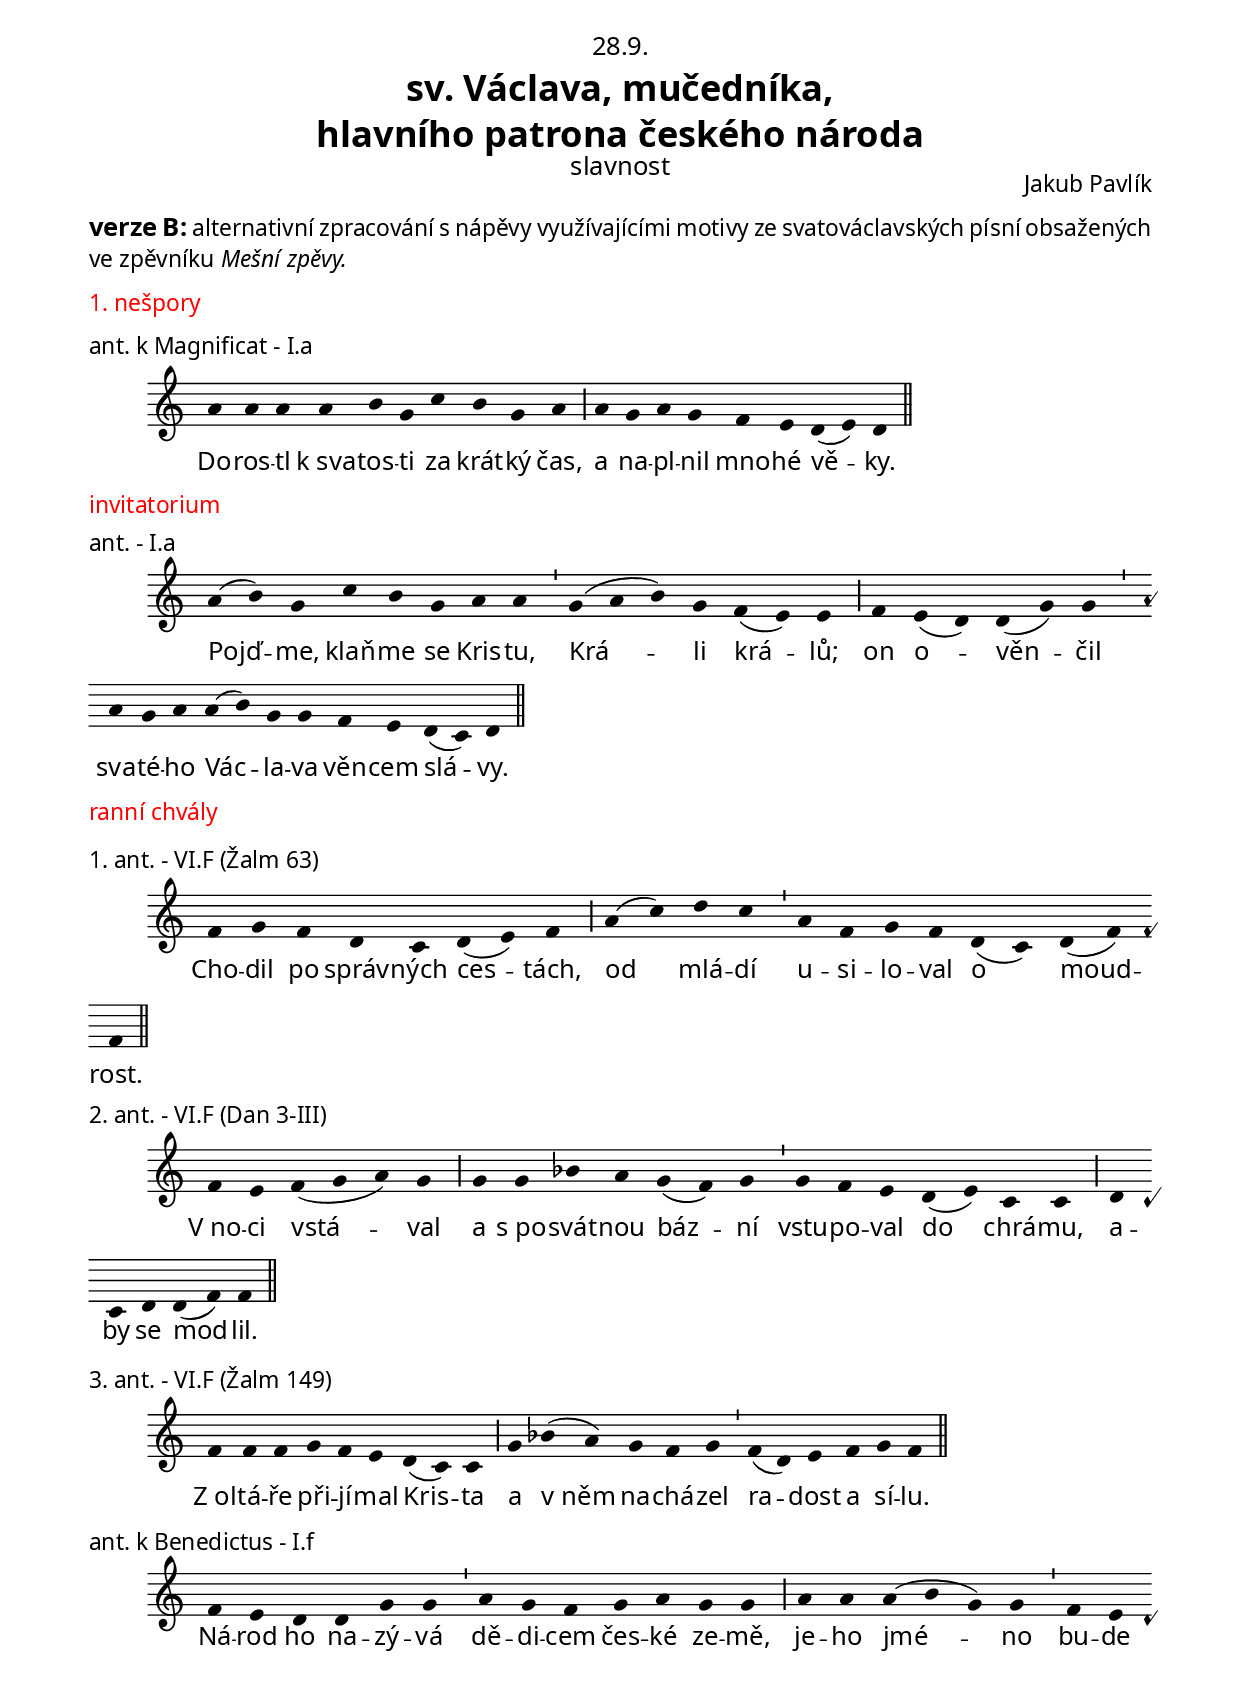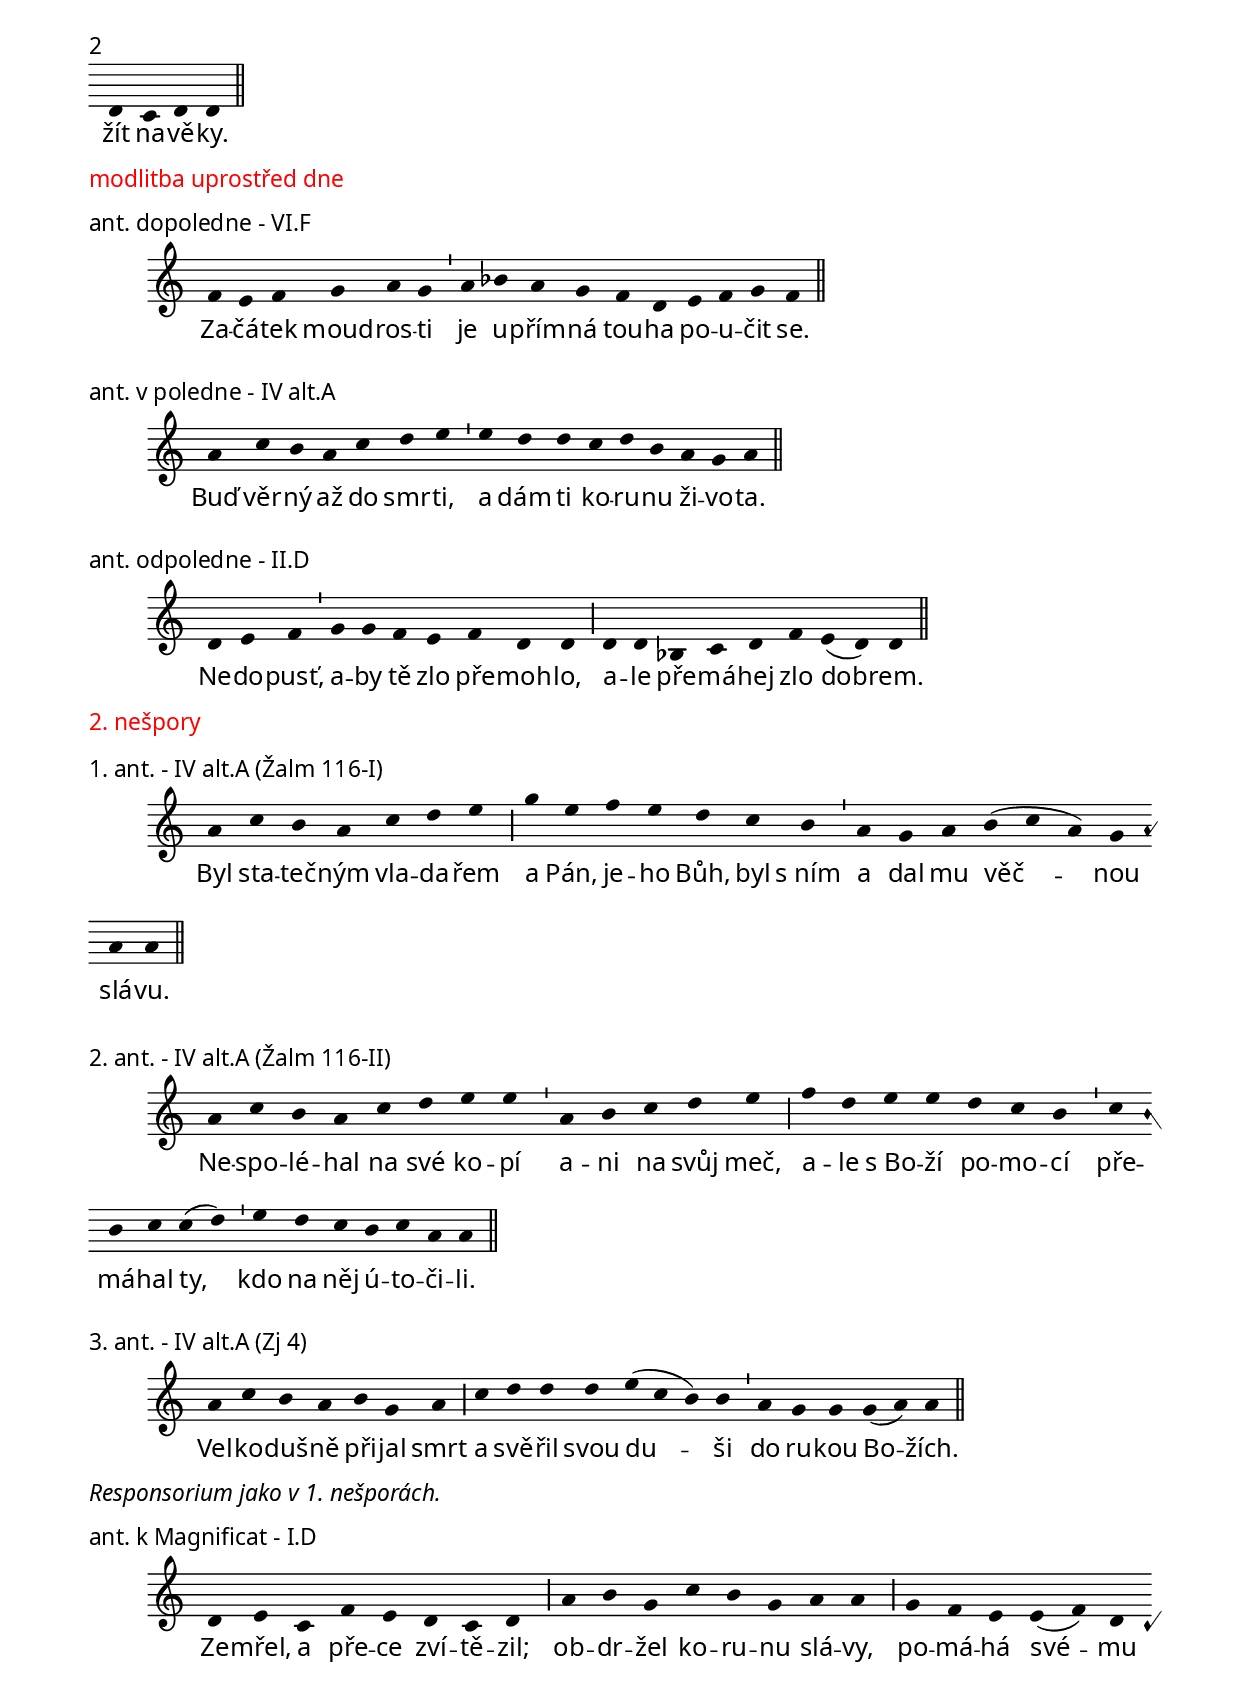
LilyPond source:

\version "2.15.40"

\include "../spolecne.ly"
\include "../dilyresponsorii.ly"

\header {
  title = \markup\titleSvatek
            \center-column{ "sv. Václava, mučedníka,"
            "hlavního patrona českého národa" }
            slavnost
            28.9.
  composer = "Jakub Pavlík"
}

\markup\justify{
  \large\bold{verze B:}
  alternativní zpracování s nápěvy využívajícími motivy ze svatováclavských písní
  obsažených ve zpěvníku \italic{Mešní zpěvy.}
}

\markup {\nadpisHodinka {"1. nešpory"}}

%{
\score {
  \relative c' {
    \choralniRezim
    
    % R
    \neviditelna f
    f4 g a g a f g d d \barMin g g( f e) d( c) c \barMax
    d( g f) a( g) g \barMin f( e d) c c( d) d d \barFinalis
    % V
    \neviditelna g
    a4 a a( g a) g( f) f \barMin g g g a g f( e) d( c) c \barMax
    % R
    \neviditelna a
    d( g f) a( g) g \barMin f( e d) c c( d) d d \barFinalis
    % Slava
    a'4 a a( g a) g f g( a) g \barMin g a g f( e) d d \barFinalis
  }
  \addlyrics {
    \Response Zr -- no, kte -- ré pad -- ne do ze -- mě a o -- du -- mře,_*
    při -- ne -- se hoj -- ný u -- ži -- tek.
    \Verse Kdo je o -- cho -- ten po -- lo -- žit ži -- vot za brat -- ry,_*
    \Response při -- ne -- se hoj -- ný u -- ži -- tek.
    \textRespDoxologie
  }
  \header {
    quid = "resp."
    modus = "I"
    id = ""
    piece = \markup {\sestavTitulekResp}
  }
}
%}

\score {
  \relative c'' {
    \choralniRezim
    a4 a a a b g c b g a \barMaior
    a g a g f e d( e) d \barFinalis
  }
  \addlyrics {
    Do -- ros -- tl k_sva -- tos -- ti za krát -- ký čas,
    a na -- pl -- nil mno -- hé vě -- ky.
  }
  \header {
    quid = "ant. k Magnificat"
    modus = "I"
    differentia = "a" 
    psalmus = ""
    id = ""
    fons = "Svatý Václave, MZ 738"
    piece = \markup {\sestavTitulekBezZalmu}
  }
}

\markup {\nadpisHodinka {"invitatorium"}}

\score {
  \relative c'' {
    \choralniRezim
    a4( b) g c b g a a \barMin
    g( a b) g f( e) e \barMaior
    f e( d) d( g) g \barMin 
    a g a a( b) g g f e d( c) d \barFinalis
  }
  \addlyrics {
    Pojď -- me, klaň -- me se Kris -- tu, 
    Krá -- li krá -- lů;
    on o -- věn -- čil 
    sva -- té -- ho Vác -- la -- va
    věn -- cem slá -- vy.
  }
  \header {
    quid = "ant."
    modus = "I"
    differentia = "a" 
    psalmus = ""
    id = ""
    fons = "Svatý Václave, MZ 738"
    piece = \markup {\sestavTitulekBezZalmu}
  }
}

\markup {\nadpisHodinka {"ranní chvály"}}
  
\score {
  \relative c' {
    \choralniRezim
    f4 g f d c d( e) f \barMaior
    a( c) d c \barMin a f g f d( c) d( f) f \barFinalis
  }
  \addlyrics {
    Cho -- dil po správ -- ných ces -- tách,
    od mlá -- dí u -- si -- lo -- val o moud -- rost.
  }
  \header {
    quid = "1. ant."
    modus = "VI"
    differentia = "F" 
    psalmus = "Žalm 63"
    id = ""
    fons = "Svatý nám milý, MZ 737"
    piece = \markup {\sestavTitulek}
  }
}

\score {
  \relative c' {
    \choralniRezim
    f4 e f( g a) g \barMaior  
    g g bes a g( f) g \barMin g f e d( e) c c \barMaior
    d c d d( f) f \barFinalis
  }
  \addlyrics {
    V_no -- ci vstá -- val
    a s_po -- svát -- nou báz -- ní vstu -- po -- val do chrá -- mu,
    a -- by se mod -- lil.
  }
  \header {
    quid = "2. ant."
    modus = "VI"
    differentia = "F" 
    psalmus = "Dan 3-III"
    id = ""
    fons = "Patrone české vlasti, MZ 736"
    piece = \markup {\sestavTitulek}
  }
}

\score {
  \relative c' {
    \choralniRezim
    f4 f f g f e d( c) c \barMaior
    g' bes( a) g f g \barMin f( d) e f g f \barFinalis
  }
  \addlyrics {
    Z_ol -- tá -- ře při -- jí -- mal Kris -- ta
    a v_něm na -- chá -- zel ra -- dost a sí -- lu.
  }
  \header {
    quid = "3. ant."
    modus = "VI"
    differentia = "F" 
    psalmus = "Žalm 149"
    id = ""
    fons = "Patrone české vlasti, MZ 736"
    piece = \markup {\sestavTitulek}
  }
}

%{

\score {
  \relative c' {
    \choralniRezim
    
    % R
    \neviditelna f
    f4 f f f( g) f f g f g g( a) \barMax
    g a g g f( d) f( g) g( f) f \barFinalis
    % V
    \neviditelna a
    a a g( a) g \barMin g g g f g( a) a( g) \barMax
    % R
    \neviditelna a
    g a g g f( d) f( g) g( f) f \barFinalis
    % Slava
    \respVIdoxologie \barFinalis
  }
  \addlyrics {
    \Response Do -- ros -- tl k_sva -- tos -- ti za krát -- ký čas,_*
    a na -- pl -- nil mno -- hé vě -- ky.
    \Verse Je -- ho du -- še by -- la Pá -- nu mi -- lá,_*
    \Response a na -- pl -- nil mno -- hé vě -- ky.
    \textRespDoxologie
  }
  \header {
    quid = "resp."
    modus = "VI"
    id = ""
    piece = \markup {\sestavTitulekResp}
  }
}

%}

\score {
  \relative c' {
    \choralniRezim
    f4 e d d g g \barMin
    a g f g a g g \barMaior
    a a a( b g) g \barMin f e d c d d \barFinalis
  }
  \addlyrics {
    Ná -- rod ho na -- zý -- vá 
    dě -- di -- cem čes -- ké ze -- mě,
    je -- ho jmé -- no bu -- de žít na -- vě -- ky.
  }
  \header {
    quid = "ant. k Benedictus"
    modus = "I"
    differentia = "f" 
    psalmus = ""
    id = ""
    fons = "Svatý Václave, MZ 738"
    piece = \markup {\sestavTitulekBezZalmu}
  }
}

\markup {\nadpisHodinka {"modlitba uprostřed dne"}}
  
\score {
  \relative c' {
    \choralniRezim
    f4 e f g a g \barMin
    a bes a g f d e f g f \barFinalis
  }
  \addlyrics {
    Za -- čá -- tek moud -- ros -- ti
    je u -- přím -- ná tou -- ha po -- u -- čit se.
  }
  \header {
    quid = "ant. dopoledne"
    modus = "VI"
    differentia = "F" 
    psalmus = ""
    id = ""
    fons = "Patrone české vlasti, MZ 736"
    piece = \markup {\sestavTitulekBezZalmu}
  }
}

\score {
  \relative c'' {
    \choralniRezim
    a4 c b a c d e \barMin
    e d d c d b a g a \barFinalis
  }
  \addlyrics {
    Buď věr -- ný až do smr -- ti,
    a dám ti ko -- ru -- nu ži -- vo -- ta.
  }
  \header {
    quid = "ant. v poledne"
    modus = "IV alt"
    differentia = "A" 
    psalmus = ""
    id = ""
    fons = "Svatý Václave, kníže náš, MZ 734"
    piece = \markup {\sestavTitulekBezZalmu}
  }
}

\score {
  \relative c' {
    \choralniRezim
    d4 e f \barMin g g f e f d d \barMaior
    d d bes c d f e( d) d \barFinalis
  }
  \addlyrics {
    Ne -- do -- pusť, a -- by tě zlo pře -- moh -- lo,
    a -- le pře -- má -- hej zlo dob -- rem.
  }
  \header {
    quid = "ant. odpoledne"
    modus = "II"
    differentia = "D" 
    psalmus = ""
    id = ""
    fons = "Svatý Václave, MZ 739"
    piece = \markup {\sestavTitulekBezZalmu}
  }
}

\markup {\nadpisHodinka {"2. nešpory"}}

% pokus: pisen "Svaty Vaclave, knize nas" je modus IV alt nebo ne?
%{
\score {
  \transpose e a \relative c' {
    e4 e g fis e g a b d c b a g fis2.
    fis4 g fis g a b b a a b g fis4. e8 e2.
  }
  \header {
    piece = "pokus"
  }
}
%}

\score {
  \relative c'' {
    \choralniRezim
    a4 c b a c d e \barMaior 
    g e f e d c b \barMin
    a g a b( c a) g a a \barFinalis
  }
  \addlyrics {
    Byl sta -- teč -- ným vla -- da -- řem
    a Pán, je -- ho Bůh, byl s_ním
    a dal mu věč -- nou slá -- vu.
  }
  \header {
    quid = "1. ant."
    modus = "IV alt"
    differentia = "A" 
    psalmus = "Žalm 116-I"
    id = ""
    fons = "Svatý Václave, kníže náš, MZ 734"
    piece = \markup {\sestavTitulek}
  }
}

\score {
  \relative c'' {
    \choralniRezim
    a4 c b a c d e e \barMin
    a, b c d e \barMaior
    f d e e d c b \barMin c b c c( d) \barMin
    e d c b c a a \barFinalis
  }
  \addlyrics {
    Ne -- spo -- lé -- hal na své ko -- pí
    a -- ni na svůj meč,
    a -- le s_Bo -- ží po -- mo -- cí pře -- má -- hal ty,
    kdo na něj ú -- to -- či -- li.
  }
  \header {
    quid = "2. ant."
    modus = "IV alt"
    differentia = "A" 
    psalmus = "Žalm 116-II"
    id = ""
    fons = "Svatý Václave, kníže náš, MZ 734"
    piece = \markup {\sestavTitulek}
  }
}

\score {
  \relative c'' {
    \choralniRezim
    a4 c b a b g a \barMaior
    c d d d e( c b) b \barMin a g g g( a) a \barFinalis
  }
  \addlyrics {
    Vel -- ko -- duš -- ně při -- jal smrt
    a svě -- řil svou du -- ši do ru -- kou Bo -- žích.
  }
  \header {
    quid = "3. ant."
    modus = "IV alt"
    differentia = "A" 
    psalmus = "Zj 4"
    id = ""
    fons = "Svatý Václave, kníže náš, MZ 734"
    piece = \markup {\sestavTitulek}
  }
}

\markup\italic{Responsorium jako v 1. nešporách.}

\score {
  \relative c' {
    \choralniRezim
    d4 e c f e d c d \barMaior
    a' b g c b g a a \barMaior
    g f e e( f) d c d d \barFinalis
  }
  \addlyrics {
    Ze -- mřel, a pře -- ce zví -- tě -- zil;
    ob -- dr -- žel ko -- ru -- nu slá -- vy,
    po -- má -- há své -- mu ná -- ro -- du.
  }
  \header {
    quid = "ant. k Magnificat"
    modus = "I"
    differentia = "D" 
    psalmus = ""
    id = ""
    fons = "Svatý Václave, MZ 738"
    piece = \markup {\sestavTitulekBezZalmu}
  }
}